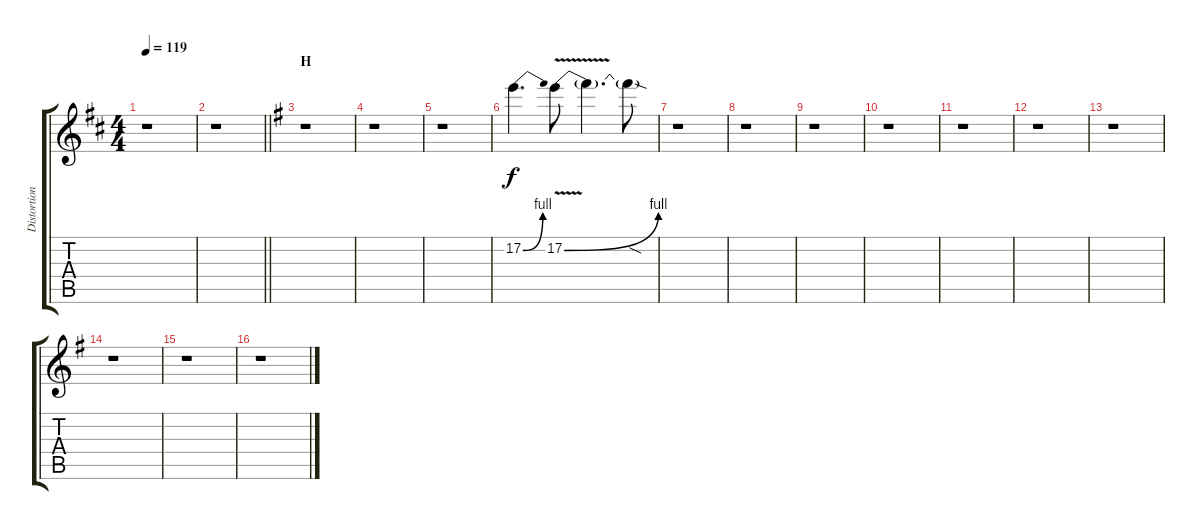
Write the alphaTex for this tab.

\track ("Distortion 5" "Distortion") {instrument distortionguitar}
\staff {score tabs}
\tuning (E4 B3 G3 D3 A2 E2) {hide}
\ts (4 4)
\tempo 119
\clef g2
\ks d
r.1{dy f} |
\barLineRight lightlight
r.1 |
\section ("" "H")
\ks g
r.1 |
r.1 |
r.1 |
17.2{be (bend 0 0 60 4)}.4{d} 17.2{be (bend 0 0 60 4) v}.8 17.2{t}.4{d} 17.2{sod t}.8 |
r.1 |
r.1 |
r.1 |
r.1 |
r.1 |
r.1 |
r.1 |
r.1 |
r.1 |
r.1
